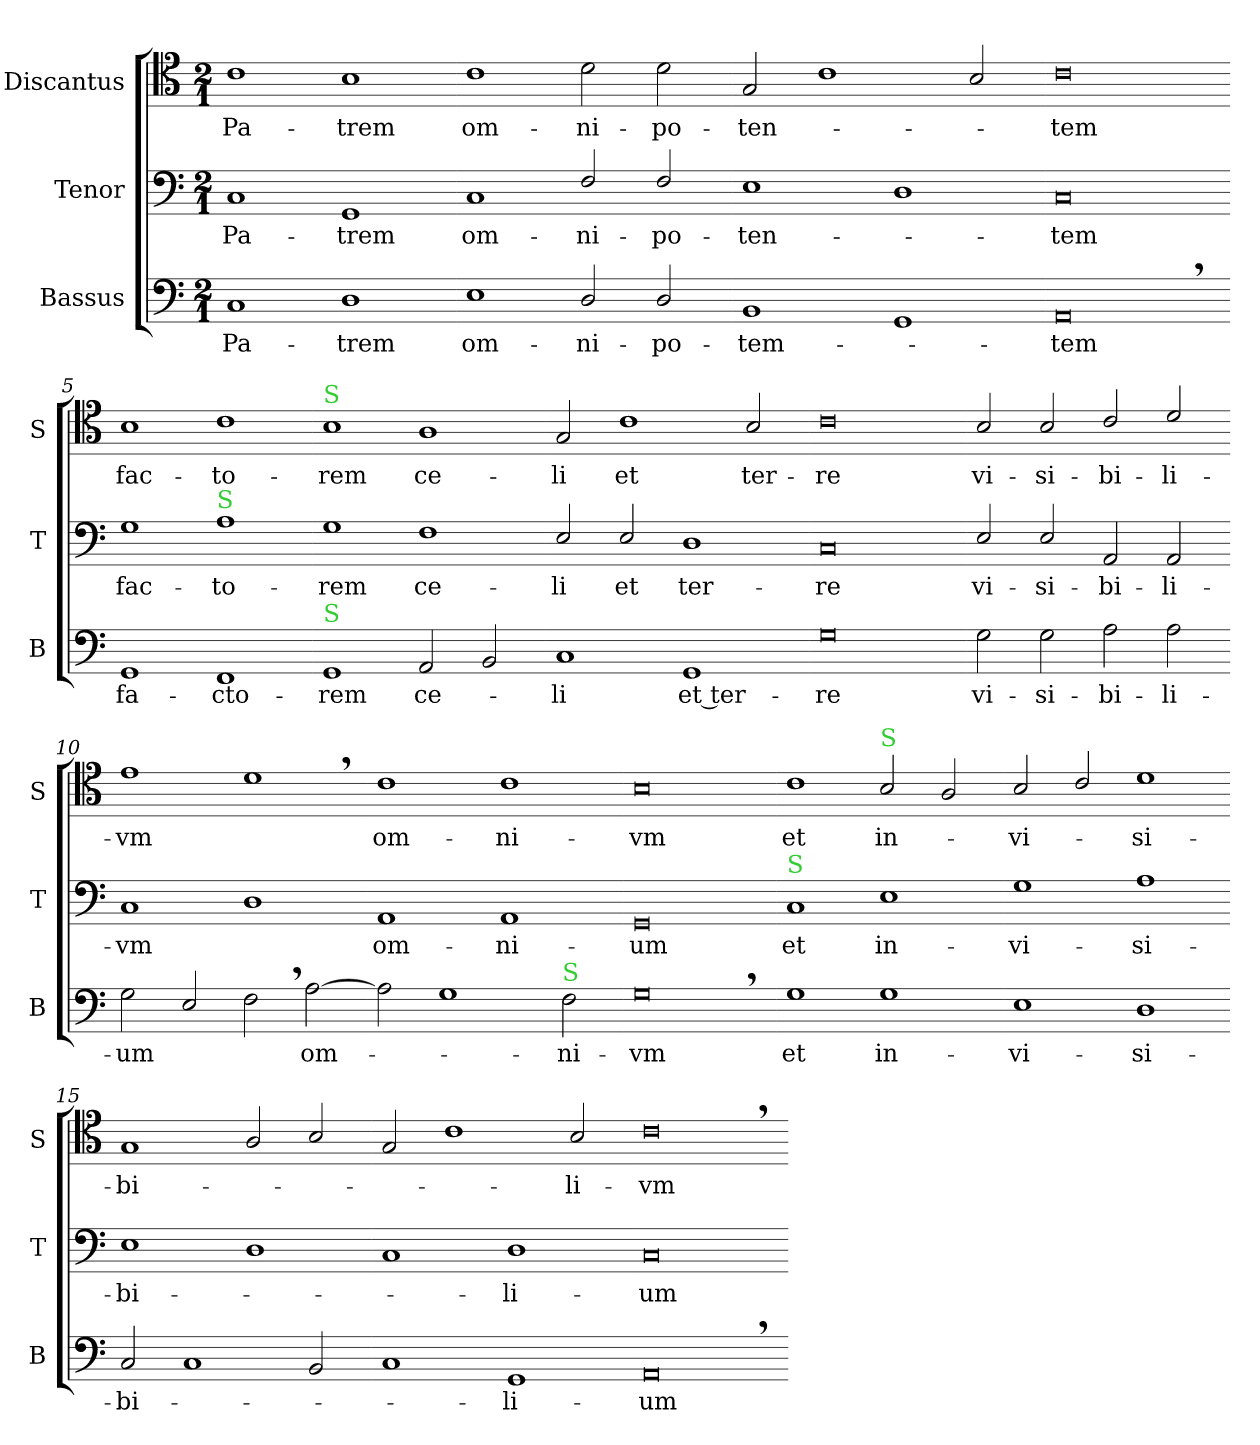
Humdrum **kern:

**kern	**text	**kern	**text	**kern	**text
*part3	*part3	*part2	*part2	*part1	*part1
*staff3	*staff3	*staff2	*staff2	*staff1	*staff1
*I"Bassus	*	*I"Tenor	*	*I"Discantus	*
*I'B	*	*I'T	*	*I'S	*
*clefF4	*	*clefF4	*	*clefC4	*
*k[]	*	*k[]	*	*k[]	*
*C:	*	*C:	*	*C:	*
*M2/1	*	*M2/1	*	*M2/1	*
=1	=1	=1	=1	=1	=1
1C	Pa-	1C	Pa-	1c	Pa-
1D	-trem	1GG	-trem	1B	-trem
=2-	=2-	=2-	=2-	=2-	=2-
1E	om-	1C	om-	1c	om-
2D/	-ni-	2F/	-ni-	2d\	-ni-
2D/	-po-	2F/	-po-	2d\	-po-
=3-	=3-	=3-	=3-	=3-	=3-
1BB	-tem-	1E	-ten-	2G/	-ten-
.	.	.	.	1c	.
1GG	.	1D	.	.	.
.	.	.	.	2B/	.
=4-	=4-	=4-	=4-	=4-	=4-
0AA,	-tem	0C	-tem	0c	-tem
=5-	=5-	=5-	=5-	=5-	=5-
1GG	fa-	1G	fac-	1B	fac-
!	!	!LO:TX:a:color=limegreen:t=S	!	!	!
1FF	-cto-	1A	-to-	1c	-to-
=6-	=6-	=6-	=6-	=6-	=6-
!	!	!	!	!LO:TX:a:color=limegreen:t=S	!
!LO:TX:a:color=limegreen:t=S	!	!	!	!	!
1GG	rem	1G	-rem	1B	-rem
2AA/	ce-	1F	ce-	1A	ce-
2BB/	.	.	.	.	.
=7-	=7-	=7-	=7-	=7-	=7-
1C	-li	2E/	-li	2G/	-li
.	.	2E/	et	1c	et
1GG	et ter-	1D	ter-	.	.
.	.	.	.	2B/	ter-
=8-	=8-	=8-	=8-	=8-	=8-
0G	-re	0C	-re	0c	-re
=9-	=9-	=9-	=9-	=9-	=9-
2G\	vi-	2E/	vi-	2B/	vi-
2G\	-si-	2E/	-si-	2B/	-si-
2A\	-bi-	2AA/	-bi-	2c/	-bi-
2A\	-li-	2AA/	-li-	2d/	-li-
=10-	=10-	=10-	=10-	=10-	=10-
2G\	-um	1C	-vm	1e	-vm
2E/	.	.	.	.	.
2F,\	.	1D	.	1d,	.
[2A\	om-	.	.	.	.
=11-	=11-	=11-	=11-	=11-	=11-
2A\]	.	1AA	om-	1c	om-
1G	.	.	.	.	.
.	.	1AA	-ni-	1c	-ni-
!LO:TX:a:color=limegreen:t=S	!	!	!	!	!
2F\	-ni-	.	.	.	.
=12-	=12-	=12-	=12-	=12-	=12-
0G,	-vm	0GG	-um	0B	-vm
=13-	=13-	=13-	=13-	=13-	=13-
!	!	!LO:TX:a:color=limegreen:t=S	!	!	!
1G	et	1C	et	1c	et
!	!	!	!	!LO:TX:a:color=limegreen:t=S	!
1G	in-	1E	in-	2B/	in-
.	.	.	.	2A/	.
=14-	=14-	=14-	=14-	=14-	=14-
1E	-vi-	1G	-vi-	2B/	vi-
.	.	.	.	2c/	.
1D	-si-	1A	-si-	1d	-si-
=15-	=15-	=15-	=15-	=15-	=15-
2C/	-bi-	1E	-bi-	1G	-bi-
1C	.	.	.	.	.
.	.	1D	.	2A/	.
2BB/	.	.	.	2B/	.
=16-	=16-	=16-	=16-	=16-	=16-
1C	.	1C	.	2G/	.
.	.	.	.	1c	.
1GG	-li-	1D	-li-	.	.
.	.	.	.	2B/	-li-
=17-	=17-	=17-	=17-	=17-	=17-
0AA,	-um	0C	-um	0c,	-vm
=-	=-	=-	=-	=-	=-
*-	*-	*-	*-	*-	*-
